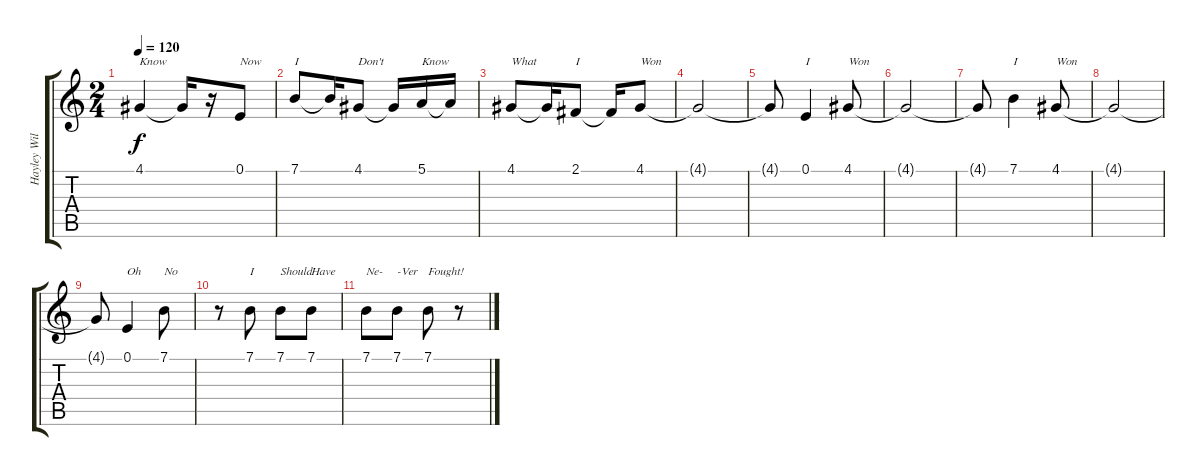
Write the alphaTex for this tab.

\track ("Hayley Williams" "Hayley Wil") {instrument oboe}
\staff {score tabs}
\tuning (E4 B3 G3 D3 A2 E2) {hide}
\ts (2 4)
\tempo 120
\clef g2
\ks c
4.1.4{txt "Know" dy f} 4.1{t}.16 r.16 0.1.8{txt "Now"} |
7.1.8{txt "I"} 7.1{t}.16 4.1.8{txt "Don't"} 4.1{t}.16 5.1.16{txt "Know"} 5.1{t}.16 |
4.1.8{txt "What"} 4.1{t}.16 2.1.8{txt "I"} 2.1{t}.16 4.1.8{txt "Won"} |
4.1{t}.2 |
4.1{t}.8 0.1.4{txt "I"} 4.1.8{txt "Won"} |
4.1{t}.2 |
4.1{t}.8 7.1.4{txt "I"} 4.1.8{txt "Won"} |
4.1{t}.2 |
4.1{t}.8 0.1.4{txt "Oh"} 7.1.8{txt "No"} |
r.8 7.1.8{txt "I"} 7.1.8{txt "Should"} 7.1.8{txt "Have"} |
7.1.8{txt "Ne-"} 7.1.8{txt "-Ver"} 7.1.8{txt "Fought!"} r.8
